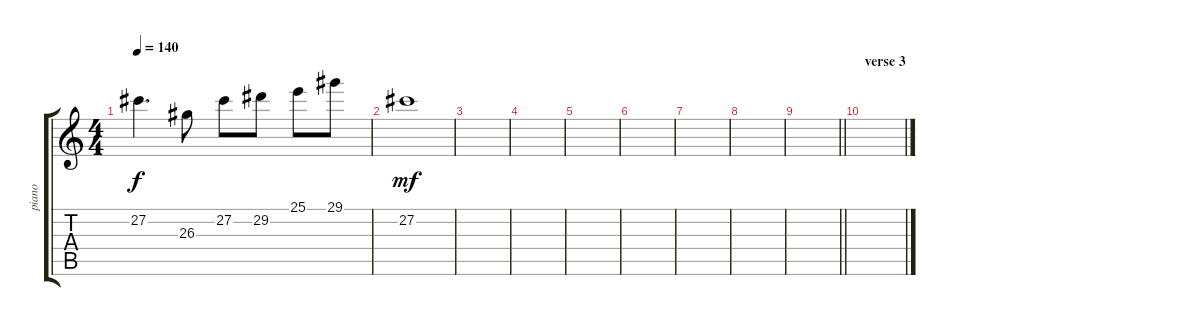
\track ("piano" "piano") {instrument brightacousticpiano}
\staff {score tabs}
\tuning (Eb4 Bb3 Gb3 Db3 Ab2 Eb2) {hide}
\ts (4 4)
\tempo 140
\clef g2
\ks c
27.2{t}.4{d dy f} 26.3.8 27.2.8 29.2.8 25.1.8 29.1.8 |
27.2.1{dy mf} |
|
|
|
|
|
|
\barLineRight lightlight
|
\section ("" "verse 3")
